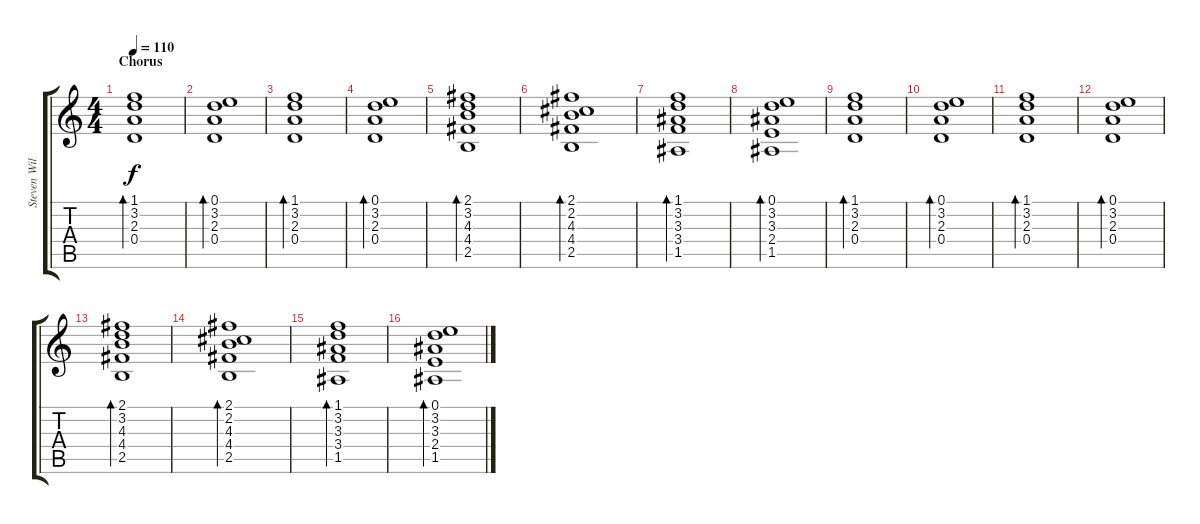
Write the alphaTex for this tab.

\track ("Steven Wilson - Guitar 2" "Steven Wil") {instrument electricguitarclean}
\staff {score tabs}
\tuning (E4 B3 G3 D3 A2 D2) {hide}
\ts (4 4)
\section ("" "Chorus")
\tempo 110
\clef g2
\ks c
(1.1 3.2 2.3 0.4).1{bd 240 dy f} |
(0.1 3.2 2.3 0.4).1{bd 240} |
(1.1 3.2 2.3 0.4).1{bd 240} |
(0.1 3.2 2.3 0.4).1{bd 240} |
(2.1 3.2 4.3 4.4 2.5).1{bd 240} |
(2.1 2.2 4.3 4.4 2.5).1{bd 240} |
(1.1 3.2 3.3 3.4 1.5).1{bd 240} |
(0.1 3.2 3.3 2.4 1.5).1{bd 240} |
(1.1 3.2 2.3 0.4).1{bd 240} |
(0.1 3.2 2.3 0.4).1{bd 240} |
(1.1 3.2 2.3 0.4).1{bd 240} |
(0.1 3.2 2.3 0.4).1{bd 240} |
(2.1 3.2 4.3 4.4 2.5).1{bd 240} |
(2.1 2.2 4.3 4.4 2.5).1{bd 240} |
(1.1 3.2 3.3 3.4 1.5).1{bd 240} |
(0.1 3.2 3.3 2.4 1.5).1{bd 240}
